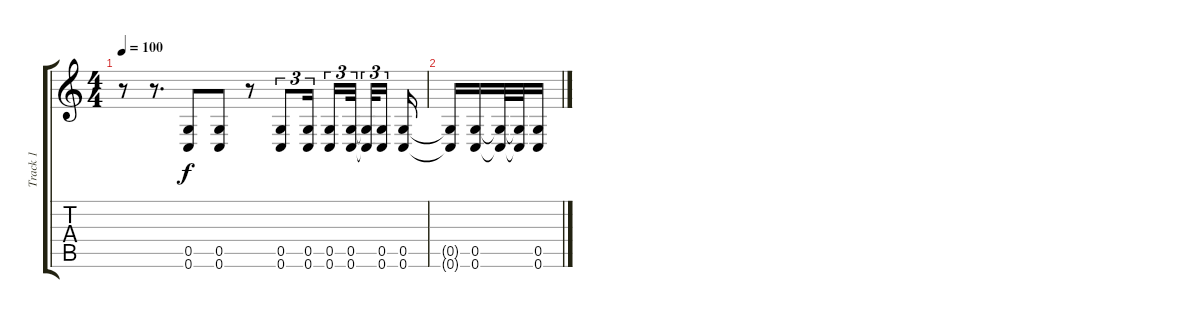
\track ("Track 1" "Track 1") {instrument distortionguitar}
\staff {score tabs}
\tuning (D4 A3 F3 C3 G2 C2) {hide}
\ts (4 4)
\tempo 100
\clef g2
\ks c
r.8{dy f} r.8{d} (0.5 0.6).8 (0.5 0.6).8 r.8 (0.5 0.6).8{tu (3 2)} (0.5 0.6).16{tu (3 2) beam splitsecondary} (0.5 0.6).16{tu (3 2)} (0.5 0.6).32{tu (3 2) beam splitsecondary} (0.5{t} 0.6{t}).32{tu (3 2)} (0.5 0.6).16{tu (3 2) beam splitsecondary} (0.5 0.6).16 |
(0.5{t} 0.6{t}).16 (0.5 0.6).16 (0.5{t} 0.6{t}).32 (0.5{t} 0.6{t}).32 (0.5 0.6).16
